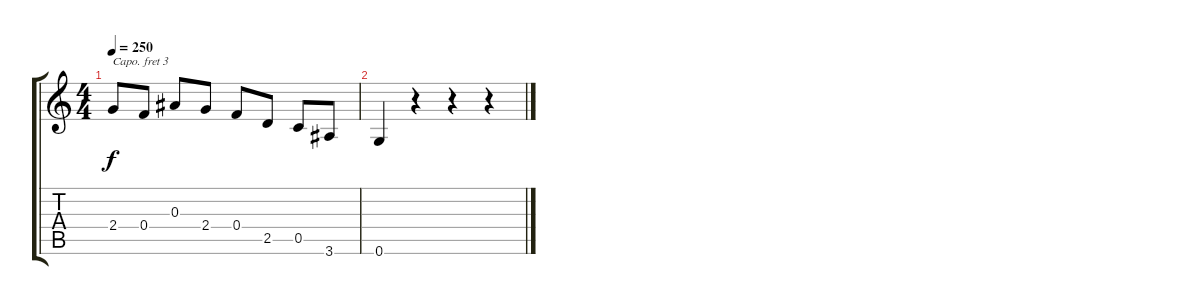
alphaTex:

\track "" {instrument acousticguitarnylon}
\staff {score tabs}
\capo 3
\tuning (E4 B3 G3 D3 A2 E2) {hide}
\ts (4 4)
\tempo 250
\clef g2
\ks c
2.4.8{dy f} 0.4.8 0.3.8 2.4.8 0.4.8 2.5.8 0.5.8 3.6.8 |
0.6.4 r.4 r.4 r.4
